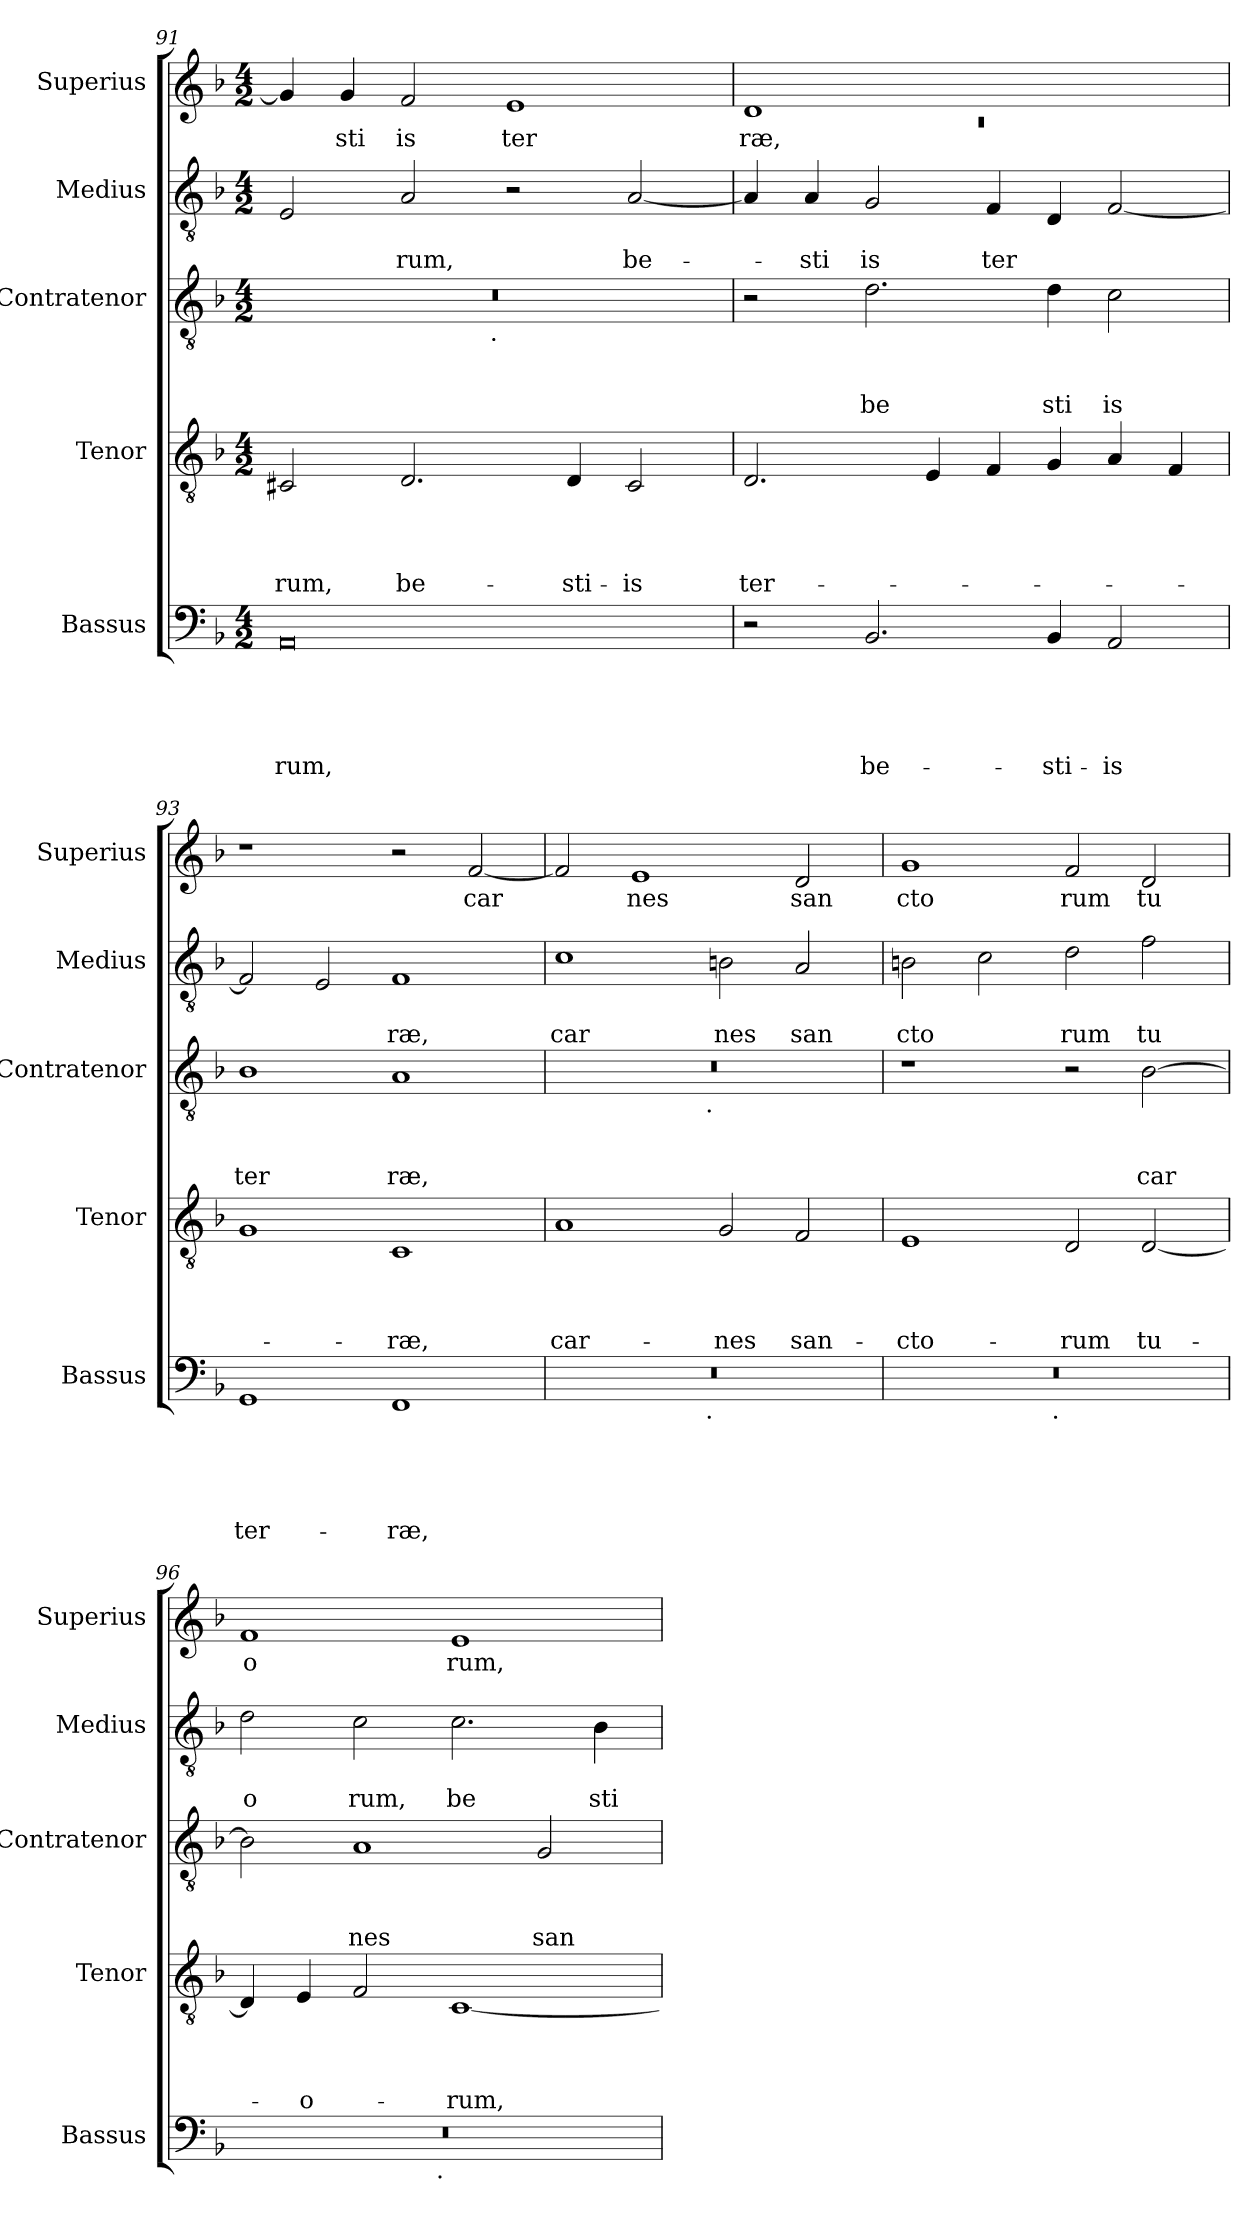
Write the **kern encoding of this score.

**kern	**text	**text	**text	**text	**text	**kern	**text	**text	**text	**text	**kern	**text	**text	**text	**kern	**text	**text	**kern	**text
*part5	*part5	*part5	*part5	*part5	*part5	*part4	*part4	*part4	*part4	*part4	*part3	*part3	*part3	*part3	*part2	*part2	*part2	*part1	*part1
*staff5	*staff5	*staff5	*staff5	*staff5	*staff5	*staff4	*staff4	*staff4	*staff4	*staff4	*staff3	*staff3	*staff3	*staff3	*staff2	*staff2	*staff2	*staff1	*staff1
*I"Bassus	*	*	*	*	*	*I"Tenor	*	*	*	*	*I"Contratenor	*	*	*	*I"Medius	*	*	*I"Superius	*
*I'Bassus	*	*	*	*	*	*I'Tenor	*	*	*	*	*I'Contratenor	*	*	*	*I'Medius	*	*	*I'Superius	*
*clefF4	*	*	*	*	*	*clefGv2	*	*	*	*	*clefGv2	*	*	*	*clefGv2	*	*	*clefG2	*
*k[b-]	*	*	*	*	*	*k[b-]	*	*	*	*	*k[b-]	*	*	*	*k[b-]	*	*	*k[b-]	*
*F:	*	*	*	*	*	*F:	*	*	*	*	*F:	*	*	*	*F:	*	*	*F:	*
*M4/2	*	*	*	*	*	*M4/2	*	*	*	*	*M4/2	*	*	*	*M4/2	*	*	*M4/2	*
=91	=91	=91	=91	=91	=91	=91	=91	=91	=91	=91	=91	=91	=91	=91	=91	=91	=91	=91	=91
!	!	!	!	!	!LO:LY:b	!	!	!	!	!LO:LY:b	!	!	!	!	!	!	!	!	!
*	*	*	*	*	*	*	*	*	*	*	*^	*	*	*	*	*	*	*	*
0AA	.	.	.	.	rum,	2C#X/	.	.	.	-rum,	0r	2ryy	.	.	.	2E/	.	.	4g/]	.
!	!	!	!	!	!	!	!	!	!	!	!	!	!	!	!	!	!	!	!	!LO:LY:b
.	.	.	.	.	.	.	.	.	.	.	.	.	.	.	.	.	.	.	4g/	sti
!	!	!	!	!	!	!	!	!	!	!LO:LY:b	!	!	!	!	!	!	!	!LO:LY:b	!	!LO:LY:b
.	.	.	.	.	.	2.D/	.	.	.	be-	.	4...ryy	.	.	.	2A/	.	-rum,	2f/	is
!	!	!	!	!	!	!	!	!	!	!	!	!LO:TX:b:t=.	!	!	!	!	!	!	!	!
.	.	.	.	.	.	.	.	.	.	.	.	1ryy	.	.	.	.	.	.	.	.
!	!	!	!	!	!	!	!	!	!	!	!	!	!	!	!	!	!	!	!	!LO:LY:b
.	.	.	.	.	.	.	.	.	.	.	.	.	.	.	.	2r	.	.	1e	ter
!	!	!	!	!	!	!	!	!	!	!LO:LY:b	!	!	!	!	!	!	!	!	!	!
.	.	.	.	.	.	4D/	.	.	.	-sti-	.	.	.	.	.	.	.	.	.	.
!	!	!	!	!	!	!	!	!	!	!LO:LY:b	!	!	!	!	!	!	!	!LO:LY:b	!	!
.	.	.	.	.	.	2C#/	.	.	.	-is	.	.	.	.	.	[<2A/	.	be-	.	.
.	.	.	.	.	.	.	.	.	.	.	.	32ryy	.	.	.	.	.	.	.	.
!!LO:LB:g=z
=92	=92	=92	=92	=92	=92	=92	=92	=92	=92	=92	=92	=92	=92	=92	=92	=92	=92	=92	=92	=92
*	*	*	*	*	*	*	*	*	*	*	*	*	*	*	*	*	*	*	*^	*
!	!	!	!	!	!	!	!	!	!	!LO:LY:b	!	!	!	!	!	!	!	!	!	!LO:N:vis=1	!LO:LY:b
*	*	*	*	*	*	*	*	*	*	*	*v	*v	*	*	*	*	*	*	*	*	*
2r	.	.	.	.	.	2.D/	.	.	.	ter-	2r	.	.	.	4A/]	.	.	1d	0rc	ræ,
!	!	!	!	!	!	!	!	!	!	!	!	!	!	!	!	!	!LO:LY:b	!	!	!
.	.	.	.	.	.	.	.	.	.	.	.	.	.	.	4A/	.	-sti	.	.	.
!	!	!	!	!	!LO:LY:b	!	!	!	!	!	!	!	!	!LO:LY:b	!	!	!LO:LY:b	!	!	!
2.BB-/	.	.	.	.	be-	.	.	.	.	.	2.d\	.	.	be	2G/	.	is	.	.	.
.	.	.	.	.	.	4E/	.	.	.	.	.	.	.	.	.	.	.	.	.	.
!	!	!	!	!	!	!	!	!	!	!	!	!	!	!	!	!	!LO:LY:b	!	!	!
.	.	.	.	.	.	4F/	.	.	.	.	.	.	.	.	4F/	.	ter	1ryy	.	.
!	!	!	!	!	!LO:LY:b	!	!	!	!	!	!	!	!	!LO:LY:b	!	!	!	!	!	!
4BB-/	.	.	.	.	-sti-	4G/	.	.	.	.	4d\	.	.	sti	4D/	.	.	.	.	.
!	!	!	!	!	!LO:LY:b	!	!	!	!	!	!	!	!	!LO:LY:b	!	!	!	!	!	!
2AA/	.	.	.	.	-is	4A/	.	.	.	.	2c\	.	.	is	[<2F/	.	.	.	.	.
.	.	.	.	.	.	4F/	.	.	.	.	.	.	.	.	.	.	.	.	.	.
*	*	*	*	*	*	*	*	*	*	*	*	*	*	*	*	*	*	*v	*v	*
=93	=93	=93	=93	=93	=93	=93	=93	=93	=93	=93	=93	=93	=93	=93	=93	=93	=93	=93	=93
!	!	!	!	!	!LO:LY:b	!	!	!	!	!	!	!	!	!LO:LY:b	!	!	!	!	!
1GG	.	.	.	.	ter-	1G	.	.	.	.	1B-	.	.	ter	2F/]	.	.	1r	.
.	.	.	.	.	.	.	.	.	.	.	.	.	.	.	2E/	.	.	.	.
!	!	!	!	!	!LO:LY:b	!	!	!	!	!LO:LY:b	!	!	!	!LO:LY:b	!	!	!LO:LY:b	!	!
1FF	.	.	.	.	-ræ,	1C	.	.	.	-ræ,	1A	.	.	ræ,	1F	.	ræ,	2r	.
!	!	!	!	!	!	!	!	!	!	!	!	!	!	!	!	!	!	!	!LO:LY:b
.	.	.	.	.	.	.	.	.	.	.	.	.	.	.	.	.	.	[<2f/	car
=94	=94	=94	=94	=94	=94	=94	=94	=94	=94	=94	=94	=94	=94	=94	=94	=94	=94	=94	=94
!	!	!	!	!	!	!	!	!	!	!LO:LY:b	!	!	!	!	!	!	!LO:LY:b	!	!
*^	*	*	*	*	*	*	*	*	*	*	*^	*	*	*	*	*	*	*	*
0r	2ryy	.	.	.	.	.	1A	.	.	.	car-	0r	2ryy	.	.	.	1c	.	car	2f/]	.
!	!	!	!	!	!	!	!	!	!	!	!	!	!	!	!	!	!	!	!	!	!LO:LY:b
.	4...ryy	.	.	.	.	.	.	.	.	.	.	.	4...ryy	.	.	.	.	.	.	1e	nes
!	!	!	!	!	!	!	!	!	!	!	!	!	!LO:TX:b:t=.	!	!	!	!	!	!	!	!
!	!LO:TX:b:t=.	!	!	!	!	!	!	!	!	!	!	!	!	!	!	!	!	!	!	!	!
.	1ryy	.	.	.	.	.	.	.	.	.	.	.	1ryy	.	.	.	.	.	.	.	.
!	!	!	!	!	!	!	!	!	!	!	!LO:LY:b	!	!	!	!	!	!	!	!LO:LY:b	!	!
.	.	.	.	.	.	.	2G/	.	.	.	-nes	.	.	.	.	.	2Bn\	.	nes	.	.
!	!	!	!	!	!	!	!	!	!	!	!LO:LY:b	!	!	!	!	!	!	!	!LO:LY:b	!	!LO:LY:b
.	.	.	.	.	.	.	2F/	.	.	.	san-	.	.	.	.	.	2A/	.	san	2d/	san
.	32ryy	.	.	.	.	.	.	.	.	.	.	.	32ryy	.	.	.	.	.	.	.	.
=95	=95	=95	=95	=95	=95	=95	=95	=95	=95	=95	=95	=95	=95	=95	=95	=95	=95	=95	=95	=95	=95
!	!	!	!	!	!	!	!	!	!	!	!LO:LY:b	!	!	!	!	!	!	!	!LO:LY:b	!	!LO:LY:b
*	*	*	*	*	*	*	*	*	*	*	*	*v	*v	*	*	*	*	*	*	*	*
0r	2ryy	.	.	.	.	.	1E	.	.	.	-cto-	1r	.	.	.	2Bn\	.	cto	1g	cto
.	4...ryy	.	.	.	.	.	.	.	.	.	.	.	.	.	.	2c\	.	.	.	.
!	!LO:TX:b:t=.	!	!	!	!	!	!	!	!	!	!	!	!	!	!	!	!	!	!	!
.	1ryy	.	.	.	.	.	.	.	.	.	.	.	.	.	.	.	.	.	.	.
!	!	!	!	!	!	!	!	!	!	!	!LO:LY:b	!	!	!	!	!	!	!LO:LY:b	!	!LO:LY:b
.	.	.	.	.	.	.	2D/	.	.	.	-rum	2r	.	.	.	2d\	.	rum	2f/	rum
!	!	!	!	!	!	!	!	!	!	!	!LO:LY:b	!	!	!	!LO:LY:b	!	!	!LO:LY:b	!	!LO:LY:b
.	.	.	.	.	.	.	[<2D/	.	.	.	tu-	[>2B-\	.	.	car	2f\	.	tu	2d/	tu
.	32ryy	.	.	.	.	.	.	.	.	.	.	.	.	.	.	.	.	.	.	.
=96	=96	=96	=96	=96	=96	=96	=96	=96	=96	=96	=96	=96	=96	=96	=96	=96	=96	=96	=96	=96
!	!	!	!	!	!	!	!	!	!	!	!	!	!	!	!	!	!	!LO:LY:b	!	!LO:LY:b
0r	2ryy	.	.	.	.	.	4D/]	.	.	.	.	2B-\]	.	.	.	2d\	.	o	1f	o
!	!	!	!	!	!	!	!	!	!	!	!LO:LY:b	!	!	!	!	!	!	!	!	!
.	.	.	.	.	.	.	4E/	.	.	.	-o-	.	.	.	.	.	.	.	.	.
!	!	!	!	!	!	!	!	!	!	!	!	!	!	!	!LO:LY:b	!	!	!LO:LY:b	!	!
.	4...ryy	.	.	.	.	.	2F/	.	.	.	.	1A	.	.	nes	2c\	.	rum,	.	.
!	!LO:TX:b:t=.	!	!	!	!	!	!	!	!	!	!	!	!	!	!	!	!	!	!	!
.	1ryy	.	.	.	.	.	.	.	.	.	.	.	.	.	.	.	.	.	.	.
!	!	!	!	!	!	!	!	!	!	!	!LO:LY:b	!	!	!	!	!	!	!LO:LY:b	!	!LO:LY:b
.	.	.	.	.	.	.	[<1C	.	.	.	-rum,	.	.	.	.	2.c\	.	be	1e	rum,
!	!	!	!	!	!	!	!	!	!	!	!	!	!	!	!LO:LY:b	!	!	!	!	!
.	.	.	.	.	.	.	.	.	.	.	.	2G/	.	.	san	.	.	.	.	.
!	!	!	!	!	!	!	!	!	!	!	!	!	!	!	!	!	!	!LO:LY:b	!	!
.	.	.	.	.	.	.	.	.	.	.	.	.	.	.	.	4B-\	.	sti	.	.
.	32ryy	.	.	.	.	.	.	.	.	.	.	.	.	.	.	.	.	.	.	.
*v	*v	*	*	*	*	*	*	*	*	*	*	*	*	*	*	*	*	*	*	*
=	=	=	=	=	=	=	=	=	=	=	=	=	=	=	=	=	=	=	=
*-	*-	*-	*-	*-	*-	*-	*-	*-	*-	*-	*-	*-	*-	*-	*-	*-	*-	*-	*-
